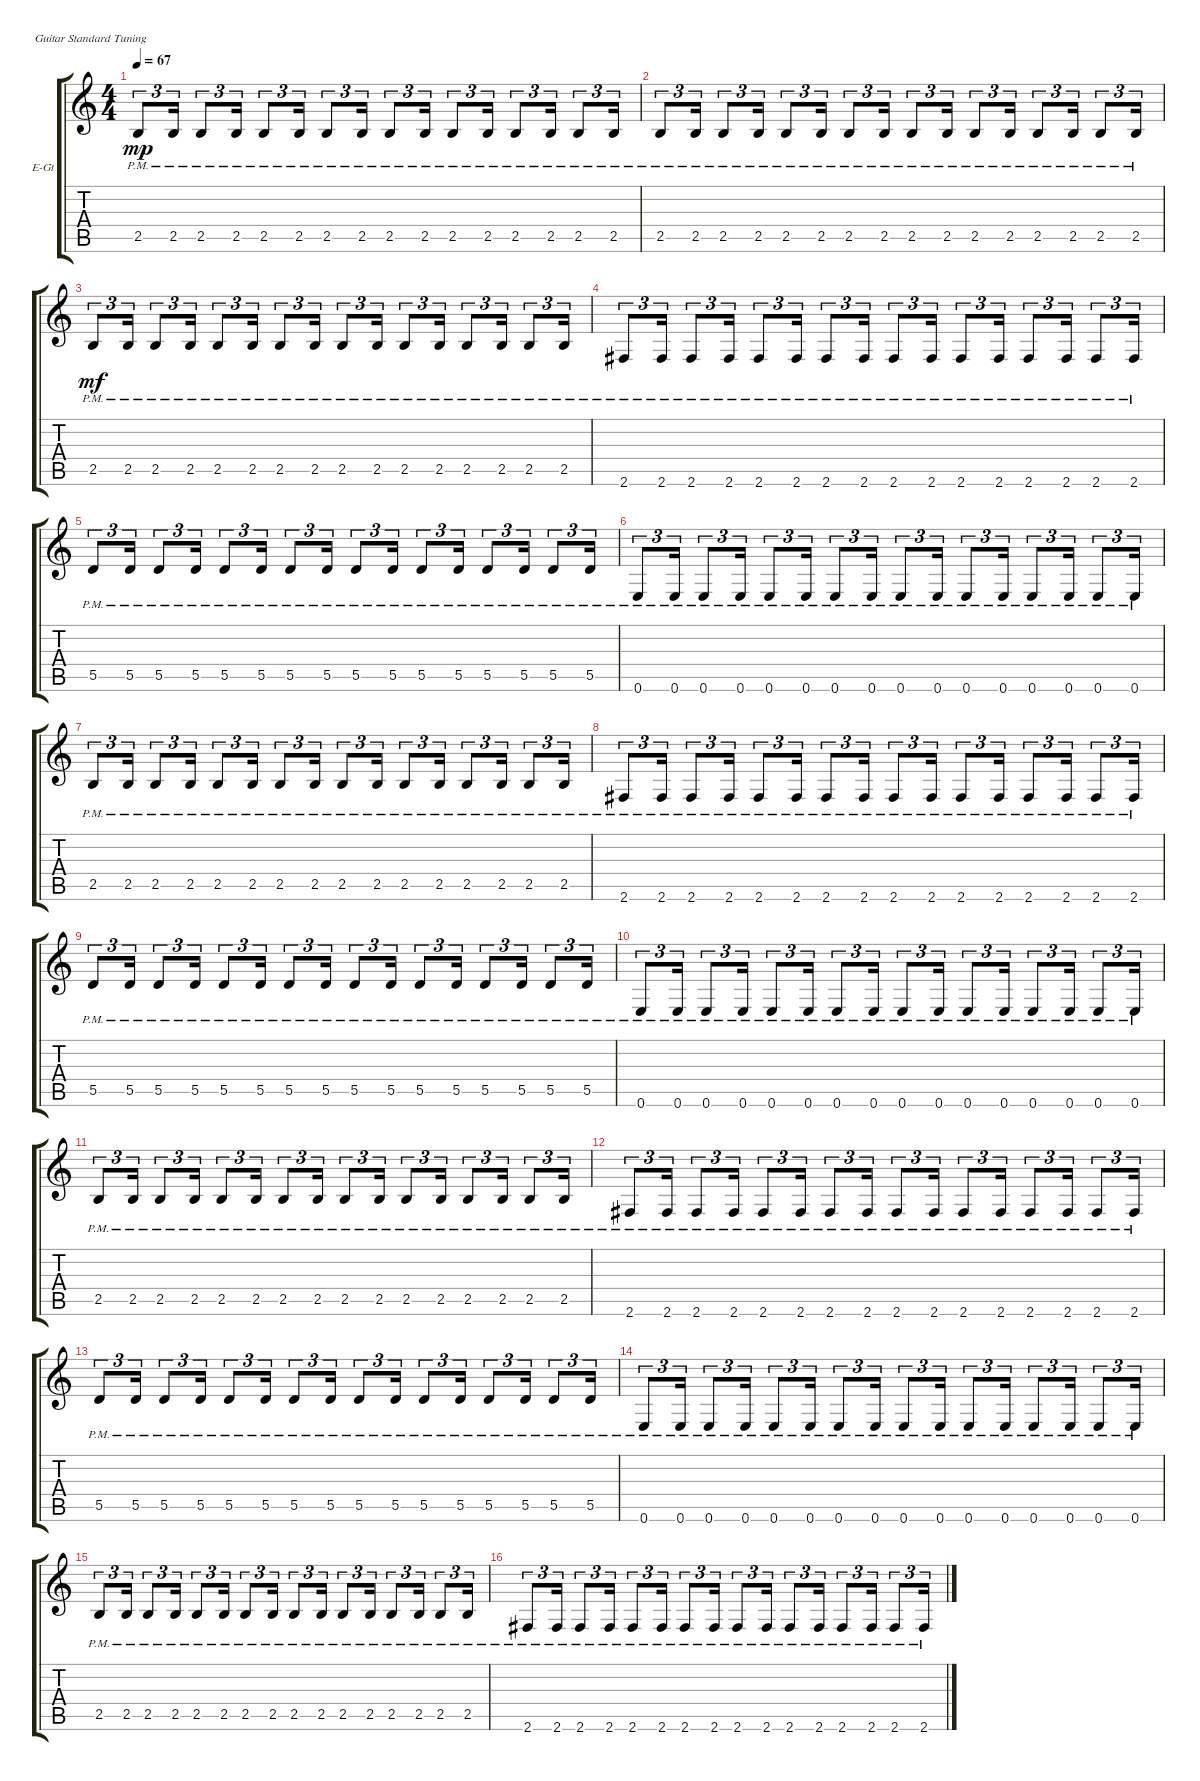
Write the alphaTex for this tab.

\bracketExtendMode groupsimilarinstruments
\firstSystemTrackNameOrientation horizontal
\otherSystemsTrackNameOrientation horizontal
\track ("David" "E-Gt") {instrument distortionguitar}
\staff {score tabs}
\tuning (E4 B3 G3 D3 A2 E2)
\ts (4 4)
\tempo 67
\clef g2
\ks c
2.5{pm}.8{tu (3 2) dy mp} 2.5{pm}.16{tu (3 2)} 2.5{pm}.8{tu (3 2)} 2.5{pm}.16{tu (3 2)} 2.5{pm}.8{tu (3 2)} 2.5{pm}.16{tu (3 2)} 2.5{pm}.8{tu (3 2)} 2.5{pm}.16{tu (3 2)} 2.5{pm}.8{tu (3 2)} 2.5{pm}.16{tu (3 2)} 2.5{pm}.8{tu (3 2)} 2.5{pm}.16{tu (3 2)} 2.5{pm}.8{tu (3 2)} 2.5{pm}.16{tu (3 2)} 2.5{pm}.8{tu (3 2)} 2.5{pm}.16{tu (3 2)} |
2.5{pm}.8{tu (3 2)} 2.5{pm}.16{tu (3 2)} 2.5{pm}.8{tu (3 2)} 2.5{pm}.16{tu (3 2)} 2.5{pm}.8{tu (3 2)} 2.5{pm}.16{tu (3 2)} 2.5{pm}.8{tu (3 2)} 2.5{pm}.16{tu (3 2)} 2.5{pm}.8{tu (3 2)} 2.5{pm}.16{tu (3 2)} 2.5{pm}.8{tu (3 2)} 2.5{pm}.16{tu (3 2)} 2.5{pm}.8{tu (3 2)} 2.5{pm}.16{tu (3 2)} 2.5{pm}.8{tu (3 2)} 2.5{pm}.16{tu (3 2)} |
2.5{pm}.8{tu (3 2) dy mf} 2.5{pm}.16{tu (3 2)} 2.5{pm}.8{tu (3 2)} 2.5{pm}.16{tu (3 2)} 2.5{pm}.8{tu (3 2)} 2.5{pm}.16{tu (3 2)} 2.5{pm}.8{tu (3 2)} 2.5{pm}.16{tu (3 2)} 2.5{pm}.8{tu (3 2)} 2.5{pm}.16{tu (3 2)} 2.5{pm}.8{tu (3 2)} 2.5{pm}.16{tu (3 2)} 2.5{pm}.8{tu (3 2)} 2.5{pm}.16{tu (3 2)} 2.5{pm}.8{tu (3 2)} 2.5{pm}.16{tu (3 2)} |
2.6{pm}.8{tu (3 2)} 2.6{pm}.16{tu (3 2)} 2.6{pm}.8{tu (3 2)} 2.6{pm}.16{tu (3 2)} 2.6{pm}.8{tu (3 2)} 2.6{pm}.16{tu (3 2)} 2.6{pm}.8{tu (3 2)} 2.6{pm}.16{tu (3 2)} 2.6{pm}.8{tu (3 2)} 2.6{pm}.16{tu (3 2)} 2.6{pm}.8{tu (3 2)} 2.6{pm}.16{tu (3 2)} 2.6{pm}.8{tu (3 2)} 2.6{pm}.16{tu (3 2)} 2.6{pm}.8{tu (3 2)} 2.6{pm}.16{tu (3 2)} |
5.5{pm}.8{tu (3 2)} 5.5{pm}.16{tu (3 2)} 5.5{pm}.8{tu (3 2)} 5.5{pm}.16{tu (3 2)} 5.5{pm}.8{tu (3 2)} 5.5{pm}.16{tu (3 2)} 5.5{pm}.8{tu (3 2)} 5.5{pm}.16{tu (3 2)} 5.5{pm}.8{tu (3 2)} 5.5{pm}.16{tu (3 2)} 5.5{pm}.8{tu (3 2)} 5.5{pm}.16{tu (3 2)} 5.5{pm}.8{tu (3 2)} 5.5{pm}.16{tu (3 2)} 5.5{pm}.8{tu (3 2)} 5.5{pm}.16{tu (3 2)} |
0.6{pm}.8{tu (3 2)} 0.6{pm}.16{tu (3 2)} 0.6{pm}.8{tu (3 2)} 0.6{pm}.16{tu (3 2)} 0.6{pm}.8{tu (3 2)} 0.6{pm}.16{tu (3 2)} 0.6{pm}.8{tu (3 2)} 0.6{pm}.16{tu (3 2)} 0.6{pm}.8{tu (3 2)} 0.6{pm}.16{tu (3 2)} 0.6{pm}.8{tu (3 2)} 0.6{pm}.16{tu (3 2)} 0.6{pm}.8{tu (3 2)} 0.6{pm}.16{tu (3 2)} 0.6{pm}.8{tu (3 2)} 0.6{pm}.16{tu (3 2)} |
2.5{pm}.8{tu (3 2)} 2.5{pm}.16{tu (3 2)} 2.5{pm}.8{tu (3 2)} 2.5{pm}.16{tu (3 2)} 2.5{pm}.8{tu (3 2)} 2.5{pm}.16{tu (3 2)} 2.5{pm}.8{tu (3 2)} 2.5{pm}.16{tu (3 2)} 2.5{pm}.8{tu (3 2)} 2.5{pm}.16{tu (3 2)} 2.5{pm}.8{tu (3 2)} 2.5{pm}.16{tu (3 2)} 2.5{pm}.8{tu (3 2)} 2.5{pm}.16{tu (3 2)} 2.5{pm}.8{tu (3 2)} 2.5{pm}.16{tu (3 2)} |
2.6{pm}.8{tu (3 2)} 2.6{pm}.16{tu (3 2)} 2.6{pm}.8{tu (3 2)} 2.6{pm}.16{tu (3 2)} 2.6{pm}.8{tu (3 2)} 2.6{pm}.16{tu (3 2)} 2.6{pm}.8{tu (3 2)} 2.6{pm}.16{tu (3 2)} 2.6{pm}.8{tu (3 2)} 2.6{pm}.16{tu (3 2)} 2.6{pm}.8{tu (3 2)} 2.6{pm}.16{tu (3 2)} 2.6{pm}.8{tu (3 2)} 2.6{pm}.16{tu (3 2)} 2.6{pm}.8{tu (3 2)} 2.6{pm}.16{tu (3 2)} |
5.5{pm}.8{tu (3 2)} 5.5{pm}.16{tu (3 2)} 5.5{pm}.8{tu (3 2)} 5.5{pm}.16{tu (3 2)} 5.5{pm}.8{tu (3 2)} 5.5{pm}.16{tu (3 2)} 5.5{pm}.8{tu (3 2)} 5.5{pm}.16{tu (3 2)} 5.5{pm}.8{tu (3 2)} 5.5{pm}.16{tu (3 2)} 5.5{pm}.8{tu (3 2)} 5.5{pm}.16{tu (3 2)} 5.5{pm}.8{tu (3 2)} 5.5{pm}.16{tu (3 2)} 5.5{pm}.8{tu (3 2)} 5.5{pm}.16{tu (3 2)} |
0.6{pm}.8{tu (3 2)} 0.6{pm}.16{tu (3 2)} 0.6{pm}.8{tu (3 2)} 0.6{pm}.16{tu (3 2)} 0.6{pm}.8{tu (3 2)} 0.6{pm}.16{tu (3 2)} 0.6{pm}.8{tu (3 2)} 0.6{pm}.16{tu (3 2)} 0.6{pm}.8{tu (3 2)} 0.6{pm}.16{tu (3 2)} 0.6{pm}.8{tu (3 2)} 0.6{pm}.16{tu (3 2)} 0.6{pm}.8{tu (3 2)} 0.6{pm}.16{tu (3 2)} 0.6{pm}.8{tu (3 2)} 0.6{pm}.16{tu (3 2)} |
2.5{pm}.8{tu (3 2)} 2.5{pm}.16{tu (3 2)} 2.5{pm}.8{tu (3 2)} 2.5{pm}.16{tu (3 2)} 2.5{pm}.8{tu (3 2)} 2.5{pm}.16{tu (3 2)} 2.5{pm}.8{tu (3 2)} 2.5{pm}.16{tu (3 2)} 2.5{pm}.8{tu (3 2)} 2.5{pm}.16{tu (3 2)} 2.5{pm}.8{tu (3 2)} 2.5{pm}.16{tu (3 2)} 2.5{pm}.8{tu (3 2)} 2.5{pm}.16{tu (3 2)} 2.5{pm}.8{tu (3 2)} 2.5{pm}.16{tu (3 2)} |
2.6{pm}.8{tu (3 2)} 2.6{pm}.16{tu (3 2)} 2.6{pm}.8{tu (3 2)} 2.6{pm}.16{tu (3 2)} 2.6{pm}.8{tu (3 2)} 2.6{pm}.16{tu (3 2)} 2.6{pm}.8{tu (3 2)} 2.6{pm}.16{tu (3 2)} 2.6{pm}.8{tu (3 2)} 2.6{pm}.16{tu (3 2)} 2.6{pm}.8{tu (3 2)} 2.6{pm}.16{tu (3 2)} 2.6{pm}.8{tu (3 2)} 2.6{pm}.16{tu (3 2)} 2.6{pm}.8{tu (3 2)} 2.6{pm}.16{tu (3 2)} |
5.5{pm}.8{tu (3 2)} 5.5{pm}.16{tu (3 2)} 5.5{pm}.8{tu (3 2)} 5.5{pm}.16{tu (3 2)} 5.5{pm}.8{tu (3 2)} 5.5{pm}.16{tu (3 2)} 5.5{pm}.8{tu (3 2)} 5.5{pm}.16{tu (3 2)} 5.5{pm}.8{tu (3 2)} 5.5{pm}.16{tu (3 2)} 5.5{pm}.8{tu (3 2)} 5.5{pm}.16{tu (3 2)} 5.5{pm}.8{tu (3 2)} 5.5{pm}.16{tu (3 2)} 5.5{pm}.8{tu (3 2)} 5.5{pm}.16{tu (3 2)} |
0.6{pm}.8{tu (3 2)} 0.6{pm}.16{tu (3 2)} 0.6{pm}.8{tu (3 2)} 0.6{pm}.16{tu (3 2)} 0.6{pm}.8{tu (3 2)} 0.6{pm}.16{tu (3 2)} 0.6{pm}.8{tu (3 2)} 0.6{pm}.16{tu (3 2)} 0.6{pm}.8{tu (3 2)} 0.6{pm}.16{tu (3 2)} 0.6{pm}.8{tu (3 2)} 0.6{pm}.16{tu (3 2)} 0.6{pm}.8{tu (3 2)} 0.6{pm}.16{tu (3 2)} 0.6{pm}.8{tu (3 2)} 0.6{pm}.16{tu (3 2)} |
2.5{pm}.8{tu (3 2)} 2.5{pm}.16{tu (3 2)} 2.5{pm}.8{tu (3 2)} 2.5{pm}.16{tu (3 2)} 2.5{pm}.8{tu (3 2)} 2.5{pm}.16{tu (3 2)} 2.5{pm}.8{tu (3 2)} 2.5{pm}.16{tu (3 2)} 2.5{pm}.8{tu (3 2)} 2.5{pm}.16{tu (3 2)} 2.5{pm}.8{tu (3 2)} 2.5{pm}.16{tu (3 2)} 2.5{pm}.8{tu (3 2)} 2.5{pm}.16{tu (3 2)} 2.5{pm}.8{tu (3 2)} 2.5{pm}.16{tu (3 2)} |
2.6{pm}.8{tu (3 2)} 2.6{pm}.16{tu (3 2)} 2.6{pm}.8{tu (3 2)} 2.6{pm}.16{tu (3 2)} 2.6{pm}.8{tu (3 2)} 2.6{pm}.16{tu (3 2)} 2.6{pm}.8{tu (3 2)} 2.6{pm}.16{tu (3 2)} 2.6{pm}.8{tu (3 2)} 2.6{pm}.16{tu (3 2)} 2.6{pm}.8{tu (3 2)} 2.6{pm}.16{tu (3 2)} 2.6{pm}.8{tu (3 2)} 2.6{pm}.16{tu (3 2)} 2.6{pm}.8{tu (3 2)} 2.6{pm}.16{tu (3 2)}
